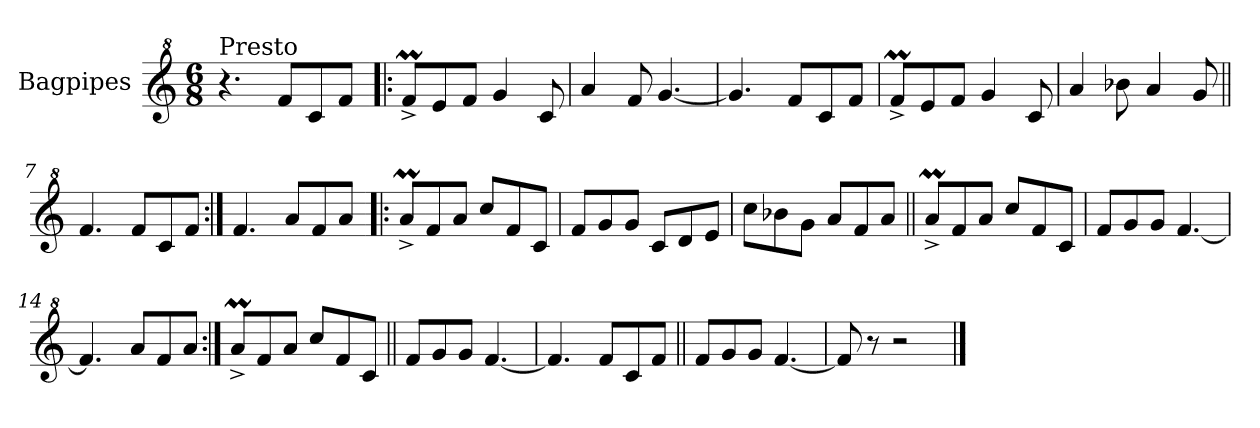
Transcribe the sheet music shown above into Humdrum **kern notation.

**kern
*part1
*staff1
*I"Bagpipes
*I'Bag
*clefG^2
*k[]
*C:
*M6/8
=1
!LO:TX:a:t=Presto
4.r
8ff/L
8cc/
8ff/J
=2!|:
8ffM^/L
8ee/
8ff/J
4gg/
8cc/
=3
4aa/
8ff/
[4.gg/
=4
4.gg/]
8ff/L
8cc/
8ff/J
=5
8ffM^/L
8ee/
8ff/J
4gg/
8cc/
=6
4aa/
8bb-X\
4aa/
8gg/
=7||
4.ff/
8ff/L
8cc/
8ff/J
!!LO:LB:g=z
=8:|!
4.ff/
8aa/L
8ff/
8aa/J
=9!|:
8aaM^/L
8ff/
8aa/J
8ccc/L
8ff/
8cc/J
=10
8ff/L
8gg/
8gg/J
8cc/L
8dd/
8ee/J
=11
8ccc\L
8bb-X\
8gg\J
8aa/L
8ff/
8aa/J
=12||
8aaM^/L
8ff/
8aa/J
8ccc/L
8ff/
8cc/J
=13
8ff/L
8gg/
8gg/J
[4.ff/
!!LO:LB:g=z
=14
4.ff/]
8aa/L
8ff/
8aa/J
=15:|!
8aaM^/L
8ff/
8aa/J
8ccc/L
8ff/
8cc/J
=16||
8ff/L
8gg/
8gg/J
[4.ff/
=17
4.ff/]
8ff/L
8cc/
8ff/J
=18||
8ff/L
8gg/
8gg/J
[4.ff/
=19
8ff/]
8r
2r
==
*-
